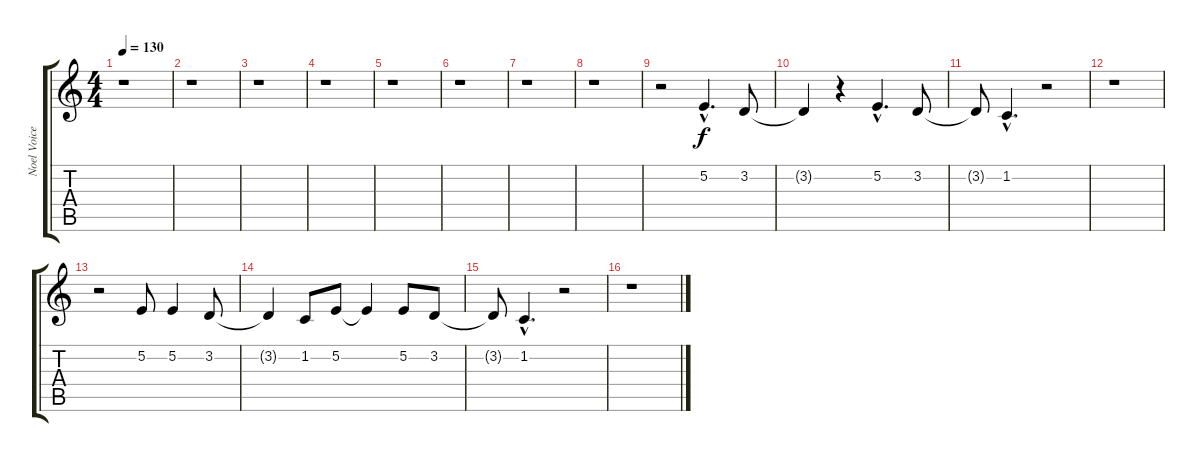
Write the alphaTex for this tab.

\track ("Noel Voice" "Noel Voice") {instrument altosax}
\staff {score tabs}
\tuning (E4 B3 G3 D3 A2 E2) {hide}
\ts (4 4)
\tempo 130
\clef g2
\ks c
r.1{dy f} |
r.1 |
r.1 |
r.1 |
r.1 |
r.1 |
r.1 |
r.1 |
r.2 5.2{hac}.4{d} 3.2.8 |
3.2{t}.4 r.4 5.2{hac}.4{d} 3.2.8 |
3.2{t}.8 1.2{hac}.4{d} r.2 |
r.1 |
r.2 5.2.8 5.2.4 3.2.8 |
3.2{t}.4 1.2.8 5.2.8 5.2{t}.4 5.2.8 3.2.8 |
3.2{t}.8 1.2{hac}.4{d} r.2 |
r.1
